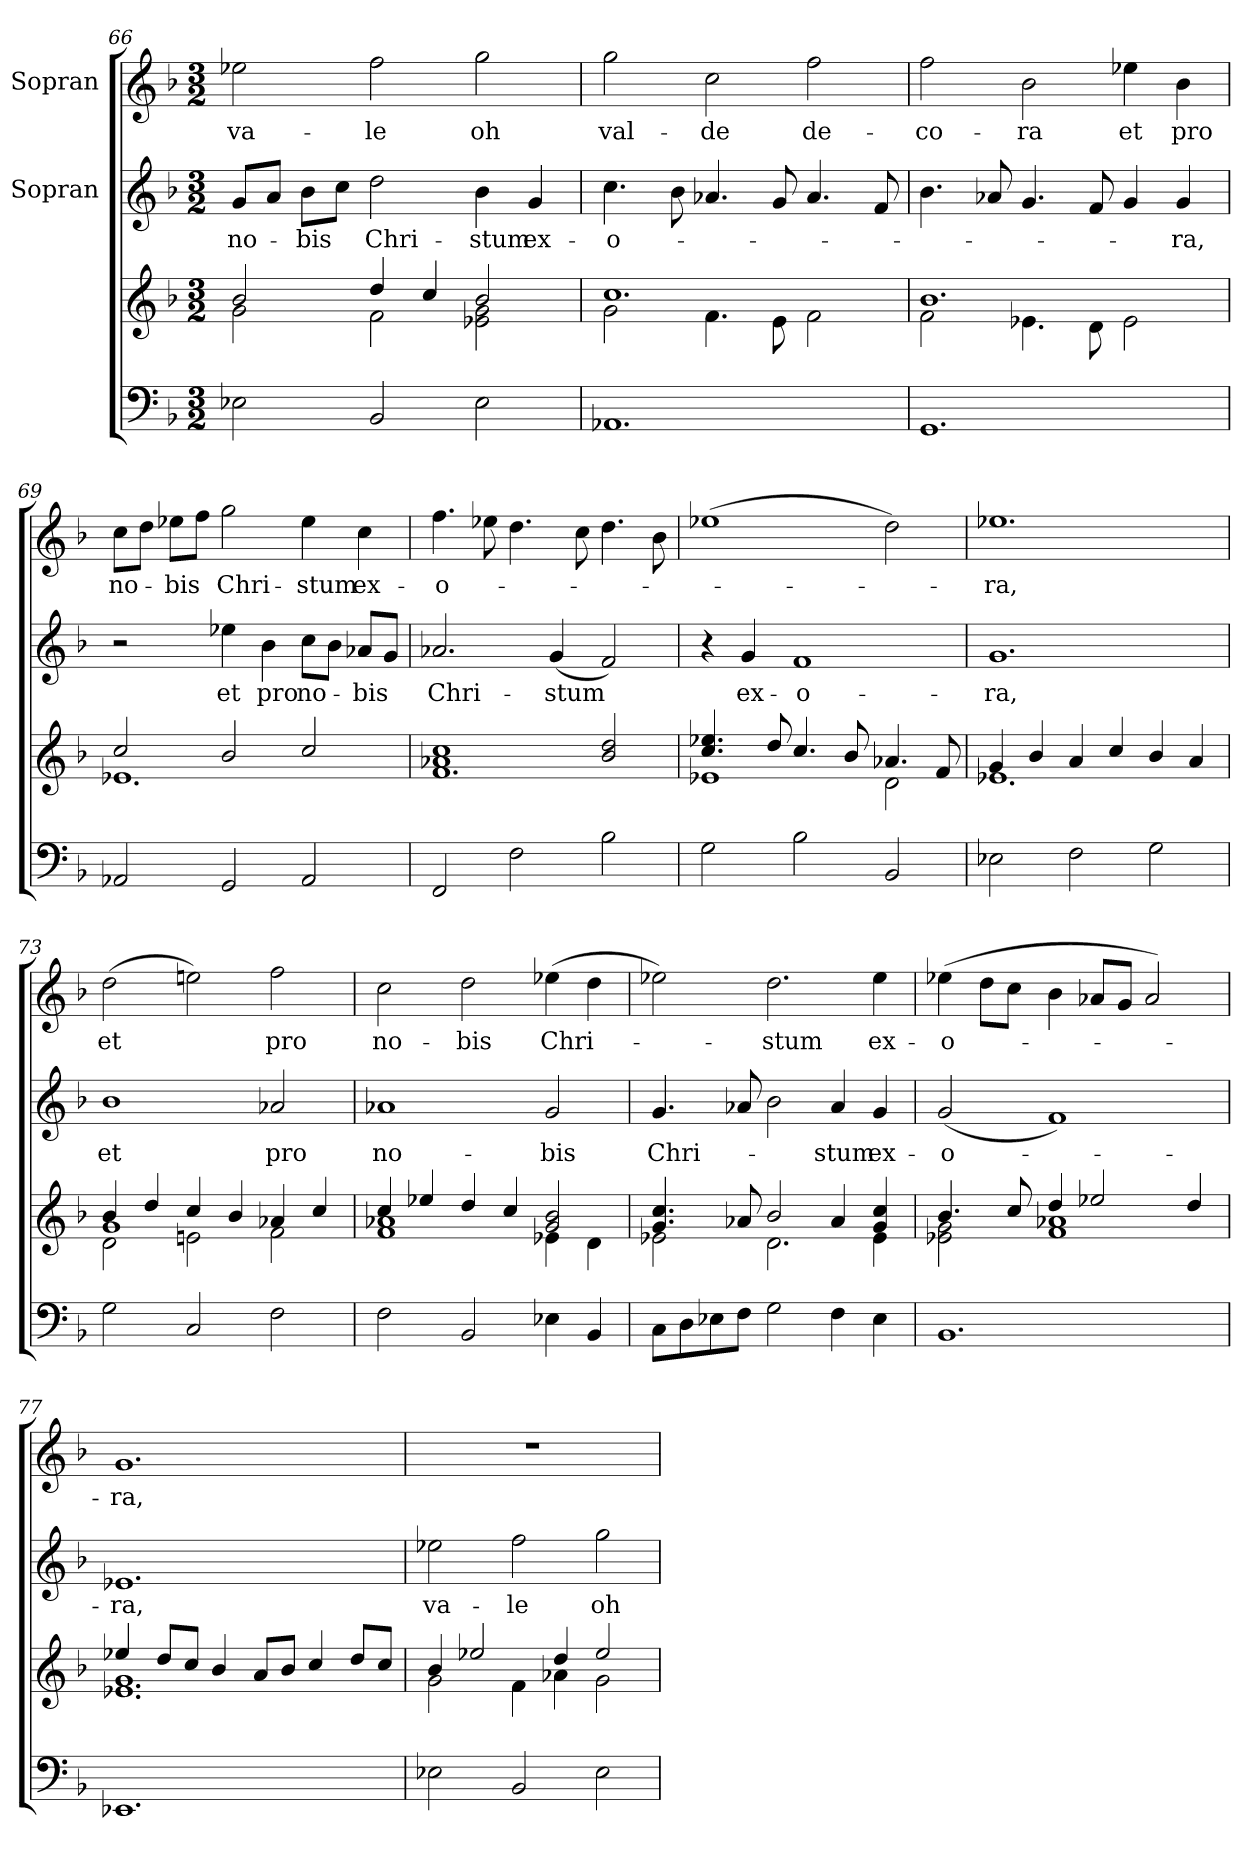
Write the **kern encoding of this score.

**kern	**kern	**kern	**text	**kern	**text
*part3	*part3	*part2	*part2	*part1	*part1
*staff4	*staff3	*staff2	*staff2	*staff1	*staff1
*	*	*I"Sopran	*	*I"Sopran	*
!!LO:PB:g=z
*clefF4	*clefG2	*clefG2	*	*clefG2	*
*k[b-]	*k[b-]	*k[b-]	*	*k[b-]	*
*F:	*F:	*F:	*	*F:	*
*M3/2	*M3/2	*M3/2	*	*M3/2	*
=66	=66	=66	=66	=66	=66
*	*^	*	*	*	*
!	!	!	!	!LO:LY:b	!	!LO:LY:b
2E-X\	2b-/	2g\	8g/L	no-	2ee-X\	va-
.	.	.	8a/J	.	.	.
!	!	!	!	!LO:LY:b	!	!
.	.	.	8b-\L	-bis	.	.
.	.	.	8cc\J	.	.	.
!	!	!	!	!LO:LY:b	!	!LO:LY:b
2BB-/	4dd/	2f\	2dd\	Chri-	2ff\	-le
.	4cc/	.	.	.	.	.
!	!	!	!	!LO:LY:b	!	!LO:LY:b
2E-\	2b-/	2e-X\ 2g\	4b-\	-stum	2gg\	oh
!	!	!	!	!LO:LY:b	!	!
.	.	.	4g/	ex-	.	.
=67	=67	=67	=67	=67	=67	=67
!	!	!	!	!LO:LY:b	!	!LO:LY:b
1.AA-X	1.cc	2g\	4.cc\	-o-	2gg\	val-
.	.	.	8b-\	.	.	.
!	!	!	!	!	!	!LO:LY:b
.	.	4.f\	4.a-X/	.	2cc\	-de
.	.	8e\	8g/	.	.	.
!	!	!	!	!	!	!LO:LY:b
.	.	2f\	4.a-/	.	2ff\	de-
.	.	.	8f/	.	.	.
=68	=68	=68	=68	=68	=68	=68
!	!	!	!	!	!	!LO:LY:b
1.GG	1.b-	2f\	4.b-\	.	2ff\	-co-
.	.	.	8a-X/	.	.	.
!	!	!	!	!	!	!LO:LY:b
.	.	4.e-X\	4.g/	.	2b-\	-ra
.	.	8d\	8f/	.	.	.
!	!	!	!	!	!	!LO:LY:b
.	.	2e-\	4g/	.	4ee-X\	et
!	!	!	!	!LO:LY:b	!	!LO:LY:b
.	.	.	4g/	-ra,	4b-\	pro
=69	=69	=69	=69	=69	=69	=69
!	!	!	!	!	!	!LO:LY:b
2AA-X/	2cc/	1.e-X	2r	.	8cc\L	no-
.	.	.	.	.	8dd\J	.
!	!	!	!	!	!	!LO:LY:b
.	.	.	.	.	8ee-X\L	-bis
.	.	.	.	.	8ff\J	.
!	!	!	!	!LO:LY:b	!	!LO:LY:b
2GG/	2b-/	.	4ee-X\	et	2gg\	Chri-
!	!	!	!	!LO:LY:b	!	!
.	.	.	4b-\	pro	.	.
!	!	!	!	!LO:LY:b	!	!LO:LY:b
2AA-/	2cc/	.	8cc\L	no-	4ee-\	-stum
.	.	.	8b-\J	.	.	.
!	!	!	!	!LO:LY:b	!	!LO:LY:b
.	.	.	8a-X/L	-bis	4cc\	ex-
.	.	.	8g/J	.	.	.
!!LO:LB:g=z
=70	=70	=70	=70	=70	=70	=70
!	!	!	!	!LO:LY:b	!	!LO:LY:b
2FF/	1a-X 1cc	1.f	2.a-X/	Chri-	4.ff\	-o-
.	.	.	.	.	8ee-X\	.
2F\	.	.	.	.	4.dd\	.
!	!	!	!	!LO:LY:b	!	!
.	.	.	(<4g/	-stum	.	.
.	.	.	.	.	8cc\	.
2B-\	2b-/ 2dd/	.	2f/)	.	4.dd\	.
.	.	.	.	.	8b-\	.
=71	=71	=71	=71	=71	=71	=71
2G\	4.cc/ 4.ee-X/	1e-X	4r	.	(>1ee-X	.
!	!	!	!	!LO:LY:b	!	!
.	.	.	4g/	ex-	.	.
.	8dd/	.	.	.	.	.
!	!	!	!	!LO:LY:b	!	!
2B-\	4.cc/	.	1f	-o-	.	.
.	8b-/	.	.	.	.	.
2BB-/	4.a-X/	2d\	.	.	2dd\)	.
.	8f/	.	.	.	.	.
=72	=72	=72	=72	=72	=72	=72
!	!	!	!	!LO:LY:b	!	!LO:LY:b
2E-X\	4g/	1.e-X	1.g	-ra,	1.ee-X	-ra,
.	4b-/	.	.	.	.	.
2F\	4a/	.	.	.	.	.
.	4cc/	.	.	.	.	.
2G\	4b-/	.	.	.	.	.
.	4a/	.	.	.	.	.
=73	=73	=73	=73	=73	=73	=73
*	*	*^	*	*	*	*
!	!	!	!	!	!LO:LY:b	!	!LO:LY:b
2G\	4b-/	2d\	1g	1b-	et	(>2dd\	et
.	4dd/	.	.	.	.	.	.
2C/	4cc/	2en\	.	.	.	2een\)	.
.	4b-/	.	.	.	.	.	.
!	!	!	!	!	!LO:LY:b	!	!LO:LY:b
2F\	4a-X/	2f\	2ryy	2a-X/	pro	2ff\	pro
.	4cc/	.	.	.	.	.	.
*	*	*v	*v	*	*	*	*
!!LO:LB:g=z
=74	=74	=74	=74	=74	=74	=74
!	!	!	!	!LO:LY:b	!	!LO:LY:b
2F\	4cc/	1f 1a-X	1a-X	no-	2cc\	no-
.	4ee-X/	.	.	.	.	.
!	!	!	!	!	!	!LO:LY:b
2BB-/	4dd/	.	.	.	2dd\	-bis
.	4cc/	.	.	.	.	.
!	!	!	!	!LO:LY:b	!	!LO:LY:b
4E-X\	2g/ 2b-/	4e-X\	2g/	-bis	(>4ee-X\	Chri-
4BB-/	.	4d\	.	.	4dd\	.
=75	=75	=75	=75	=75	=75	=75
!	!	!	!	!LO:LY:b	!	!
8C\L	4.g/ 4.cc/	2e-X\	4.g/	Chri-	2ee-X\)	.
8D\	.	.	.	.	.	.
8E-X\	.	.	.	.	.	.
8F\J	8a-X/	.	8a-X/	.	.	.
!	!	!	!	!	!	!LO:LY:b
2G\	2b-/	2.d\	2b-\	.	2.dd\	-stum
!	!	!	!	!LO:LY:b	!	!
4F\	4a-/	.	4a-/	-stum	.	.
!	!	!	!	!LO:LY:b	!	!LO:LY:b
4E-\	4g/ 4cc/	4e-\	4g/	ex-	4ee-\	ex-
=76	=76	=76	=76	=76	=76	=76
!	!	!	!	!LO:LY:b	!	!LO:LY:b
1.BB-	4.b-/	2e-X\ 2g\	(<2g/	-o-	(>4ee-X\	-o-
.	.	.	.	.	8dd\L	.
.	8cc/	.	.	.	8cc\J	.
.	4dd/	1f 1a-X	1f)	.	4b-\	.
.	2ee-X/	.	.	.	8a-X/L	.
.	.	.	.	.	8g/J	.
.	.	.	.	.	2a-/)	.
.	4dd/	.	.	.	.	.
=77	=77	=77	=77	=77	=77	=77
!	!	!	!	!LO:LY:b	!	!LO:LY:b
1.EE-X	4ee-X/	1.e-X 1.g	1.e-X	-ra,	1.g	-ra,
.	8dd/L	.	.	.	.	.
.	8cc/J	.	.	.	.	.
.	4b-/	.	.	.	.	.
.	8a/L	.	.	.	.	.
.	8b-/J	.	.	.	.	.
.	4cc/	.	.	.	.	.
.	8dd/L	.	.	.	.	.
.	8cc/J	.	.	.	.	.
!!LO:PB:g=z
=78	=78	=78	=78	=78	=78	=78
!	!	!	!	!LO:LY:b	!	!
2E-X\	4b-/	2g\	2ee-X\	va-	1.r	.
.	2ee-X/	.	.	.	.	.
!	!	!	!	!LO:LY:b	!	!
2BB-/	.	4f\	2ff\	-le	.	.
.	4dd/	4a-X\	.	.	.	.
!	!	!	!	!LO:LY:b	!	!
2E-\	2ee-/	2g\	2gg\	oh	.	.
*	*v	*v	*	*	*	*
=	=	=	=	=	=
*-	*-	*-	*-	*-	*-
